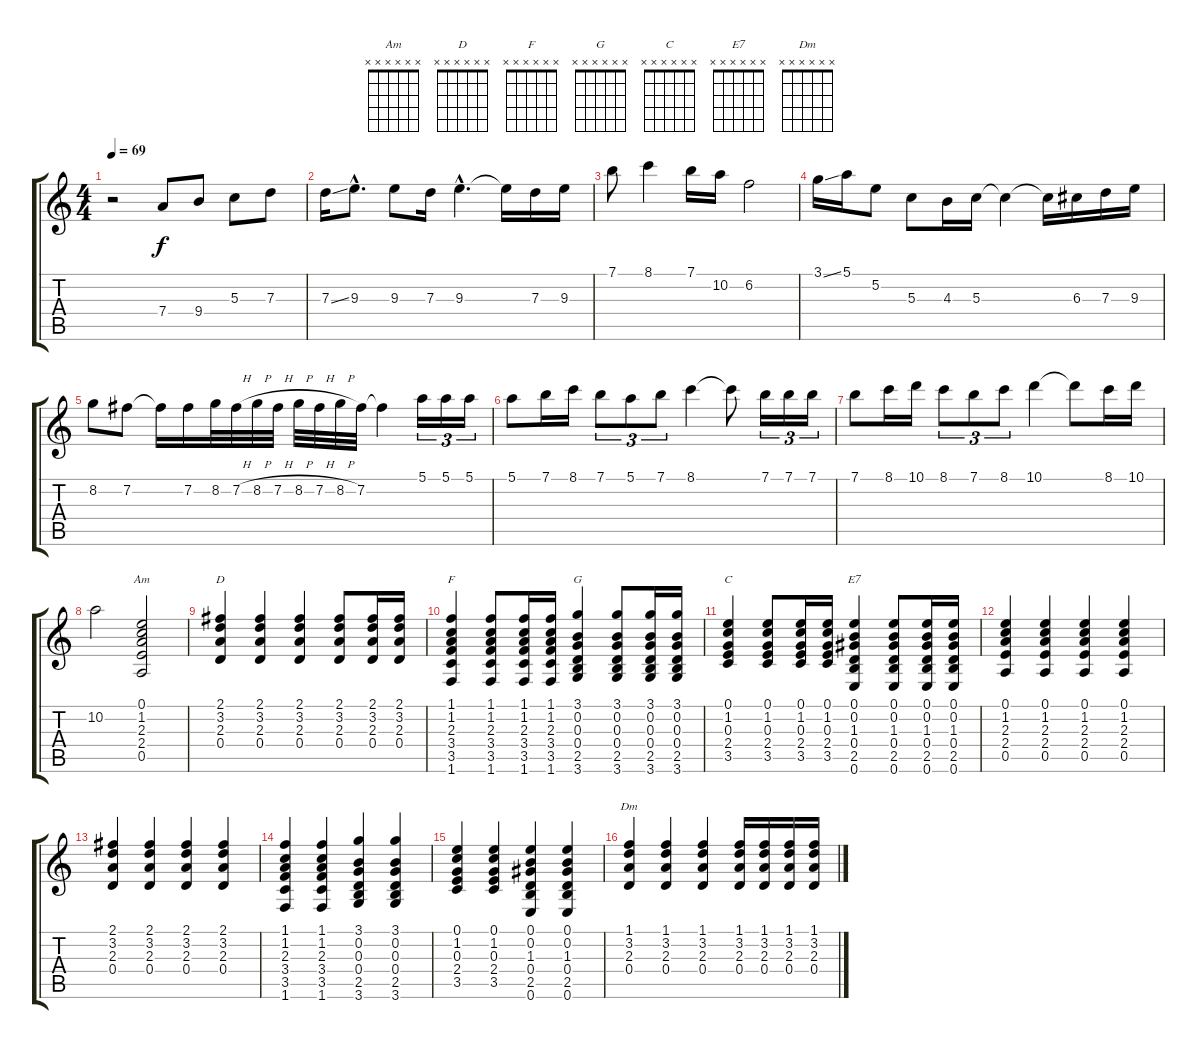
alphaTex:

\track "" {instrument acousticguitarsteel}
\staff {score tabs}
\tuning (E4 B3 G3 D3 A2 E2) {hide}
\chord ("Am" x x x x x x)
\chord ("D" x x x x x x)
\chord ("F" x x x x x x)
\chord ("G" x x x x x x)
\chord ("C" x x x x x x)
\chord ("E7" x x x x x x)
\chord ("Dm" x x x x x x)
\ts (4 4)
\tempo 69
\clef g2
\ks c
r.2{dy f instrument acousticguitarsteel} 7.4.8{volume 16} 9.4.8 5.3.8 7.3.8 |
7.3{ss}.16 9.3{hac}.8{d} 9.3.8 7.3.16 9.3{hac}.4{d} 9.3{t}.16 7.3.16 9.3.16 |
7.1.8 8.1.4 7.1.16 10.2.16 6.2.2 |
3.1{ss}.16 5.1.16 5.2.8 5.3.8 4.3.16 5.3.16 5.3{t}.4 5.3{t}.16 6.3.16 7.3.16 9.3.16 |
8.2.8 7.2.8 7.2{t}.16 7.2.16 8.2.32 7.2{h}.32 8.2{h}.32 7.2{h}.32 8.2{h}.32 7.2{h}.32 8.2{h}.32 7.2.32 7.2{t}.4 5.1.16{tu (3 2)} 5.1.16{tu (3 2)} 5.1.16{tu (3 2)} |
5.1.8 7.1.16 8.1.16 7.1.8{tu (3 2)} 5.1.8{tu (3 2)} 7.1.8{tu (3 2)} 8.1.4 8.1{t}.8 7.1.16{tu (3 2)} 7.1.16{tu (3 2)} 7.1.16{tu (3 2)} |
7.1.8 8.1.16 10.1.16 8.1.8{tu (3 2)} 7.1.8{tu (3 2)} 8.1.8{tu (3 2)} 10.1.4 10.1{t}.8 8.1.16 10.1.16 |
10.2.2 (0.1 1.2 2.3 2.4 0.5).2{ch "Am" volume 9} |
(2.1 3.2 2.3 0.4).4{ch "D"} (2.1 3.2 2.3 0.4).4 (2.1 3.2 2.3 0.4).4 (2.1 3.2 2.3 0.4).8 (2.1 3.2 2.3 0.4).16 (2.1 3.2 2.3 0.4).16 |
(1.1 1.2 2.3 3.4 3.5 1.6).4{ch "F"} (1.1 1.2 2.3 3.4 3.5 1.6).8 (1.1 1.2 2.3 3.4 3.5 1.6).16 (1.1 1.2 2.3 3.4 3.5 1.6).16 (3.1 0.2 0.3 0.4 2.5 3.6).4{ch "G"} (3.1 0.2 0.3 0.4 2.5 3.6).8 (3.1 0.2 0.3 0.4 2.5 3.6).16 (3.1 0.2 0.3 0.4 2.5 3.6).16 |
(0.1 1.2 0.3 2.4 3.5).4{ch "C"} (0.1 1.2 0.3 2.4 3.5).8 (0.1 1.2 0.3 2.4 3.5).16 (0.1 1.2 0.3 2.4 3.5).16 (0.1 0.2 1.3 0.4 2.5 0.6).4{ch "E7"} (0.1 0.2 1.3 0.4 2.5 0.6).8 (0.1 0.2 1.3 0.4 2.5 0.6).16 (0.1 0.2 1.3 0.4 2.5 0.6).16 |
(0.1 1.2 2.3 2.4 0.5).4 (0.1 1.2 2.3 2.4 0.5).4 (0.1 1.2 2.3 2.4 0.5).4 (0.1 1.2 2.3 2.4 0.5).4 |
(2.1 3.2 2.3 0.4).4 (2.1 3.2 2.3 0.4).4 (2.1 3.2 2.3 0.4).4 (2.1 3.2 2.3 0.4).4 |
(1.1 1.2 2.3 3.4 3.5 1.6).4 (1.1 1.2 2.3 3.4 3.5 1.6).4 (3.1 0.2 0.3 0.4 2.5 3.6).4 (3.1 0.2 0.3 0.4 2.5 3.6).4 |
(0.1 1.2 0.3 2.4 3.5).4 (0.1 1.2 0.3 2.4 3.5).4 (0.1 0.2 1.3 0.4 2.5 0.6).4 (0.1 0.2 1.3 0.4 2.5 0.6).4 |
(1.1 3.2 2.3 0.4).4{ch "Dm"} (1.1 3.2 2.3 0.4).4 (1.1 3.2 2.3 0.4).4 (1.1 3.2 2.3 0.4).16 (1.1 3.2 2.3 0.4).16 (1.1 3.2 2.3 0.4).16 (1.1 3.2 2.3 0.4).16
